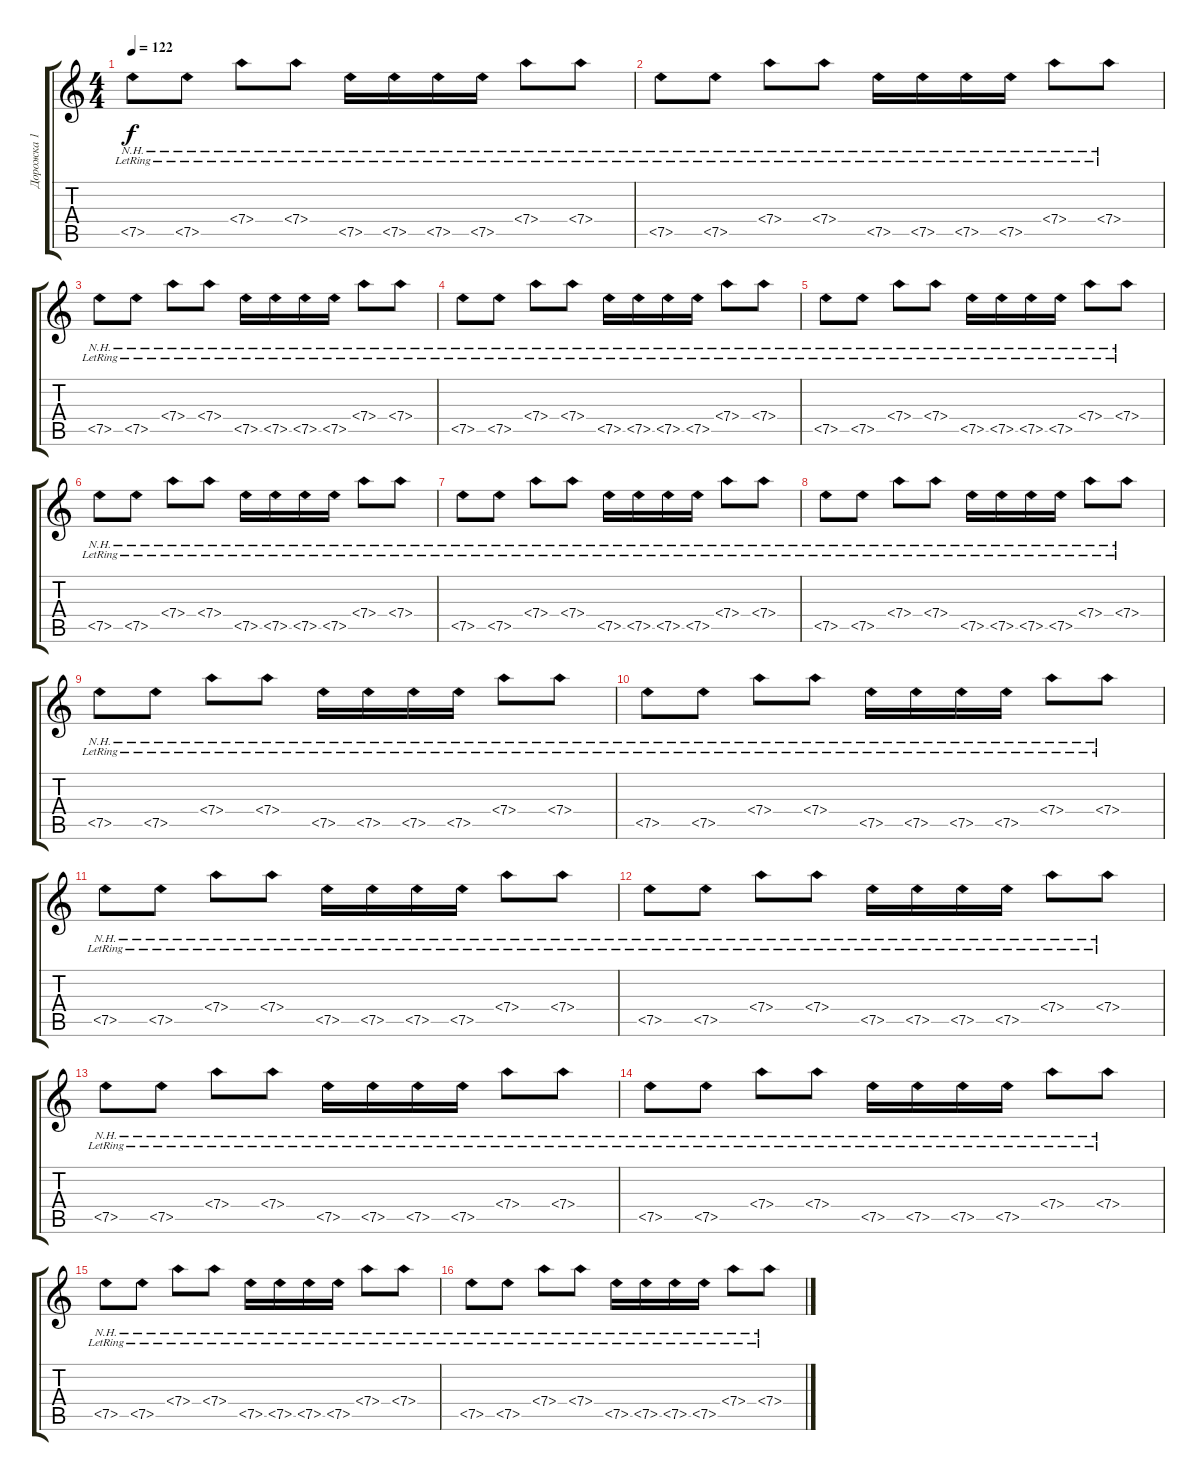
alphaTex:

\track ("Дорожка 1" "Дорожка 1") {instrument acousticguitarsteel}
\staff {score tabs}
\tuning (E4 B3 G3 D3 A2 E2) {hide}
\ts (4 4)
\tempo 122
\clef g2
\ks c
7.5{nh lr}.8{dy f} 7.5{nh lr}.8 7.4{nh lr}.8 7.4{nh lr}.8 7.5{nh lr}.16 7.5{nh lr}.16 7.5{nh lr}.16 7.5{nh lr}.16 7.4{nh lr}.8 7.4{nh lr}.8 |
7.5{nh lr}.8 7.5{nh lr}.8 7.4{nh lr}.8 7.4{nh lr}.8 7.5{nh lr}.16 7.5{nh lr}.16 7.5{nh lr}.16 7.5{nh lr}.16 7.4{nh lr}.8 7.4{nh lr}.8 |
7.5{nh lr}.8 7.5{nh lr}.8 7.4{nh lr}.8 7.4{nh lr}.8 7.5{nh lr}.16 7.5{nh lr}.16 7.5{nh lr}.16 7.5{nh lr}.16 7.4{nh lr}.8 7.4{nh lr}.8 |
7.5{nh lr}.8 7.5{nh lr}.8 7.4{nh lr}.8 7.4{nh lr}.8 7.5{nh lr}.16 7.5{nh lr}.16 7.5{nh lr}.16 7.5{nh lr}.16 7.4{nh lr}.8 7.4{nh lr}.8 |
7.5{nh lr}.8 7.5{nh lr}.8 7.4{nh lr}.8 7.4{nh lr}.8 7.5{nh lr}.16 7.5{nh lr}.16 7.5{nh lr}.16 7.5{nh lr}.16 7.4{nh lr}.8 7.4{nh lr}.8 |
7.5{nh lr}.8 7.5{nh lr}.8 7.4{nh lr}.8 7.4{nh lr}.8 7.5{nh lr}.16 7.5{nh lr}.16 7.5{nh lr}.16 7.5{nh lr}.16 7.4{nh lr}.8 7.4{nh lr}.8 |
7.5{nh lr}.8 7.5{nh lr}.8 7.4{nh lr}.8 7.4{nh lr}.8 7.5{nh lr}.16 7.5{nh lr}.16 7.5{nh lr}.16 7.5{nh lr}.16 7.4{nh lr}.8 7.4{nh lr}.8 |
7.5{nh lr}.8 7.5{nh lr}.8 7.4{nh lr}.8 7.4{nh lr}.8 7.5{nh lr}.16 7.5{nh lr}.16 7.5{nh lr}.16 7.5{nh lr}.16 7.4{nh lr}.8 7.4{nh lr}.8 |
7.5{nh lr}.8 7.5{nh lr}.8 7.4{nh lr}.8 7.4{nh lr}.8 7.5{nh lr}.16 7.5{nh lr}.16 7.5{nh lr}.16 7.5{nh lr}.16 7.4{nh lr}.8 7.4{nh lr}.8 |
7.5{nh lr}.8 7.5{nh lr}.8 7.4{nh lr}.8 7.4{nh lr}.8 7.5{nh lr}.16 7.5{nh lr}.16 7.5{nh lr}.16 7.5{nh lr}.16 7.4{nh lr}.8 7.4{nh lr}.8 |
7.5{nh lr}.8 7.5{nh lr}.8 7.4{nh lr}.8 7.4{nh lr}.8 7.5{nh lr}.16 7.5{nh lr}.16 7.5{nh lr}.16 7.5{nh lr}.16 7.4{nh lr}.8 7.4{nh lr}.8 |
7.5{nh lr}.8 7.5{nh lr}.8 7.4{nh lr}.8 7.4{nh lr}.8 7.5{nh lr}.16 7.5{nh lr}.16 7.5{nh lr}.16 7.5{nh lr}.16 7.4{nh lr}.8 7.4{nh lr}.8 |
7.5{nh lr}.8 7.5{nh lr}.8 7.4{nh lr}.8 7.4{nh lr}.8 7.5{nh lr}.16 7.5{nh lr}.16 7.5{nh lr}.16 7.5{nh lr}.16 7.4{nh lr}.8 7.4{nh lr}.8 |
7.5{nh lr}.8 7.5{nh lr}.8 7.4{nh lr}.8 7.4{nh lr}.8 7.5{nh lr}.16 7.5{nh lr}.16 7.5{nh lr}.16 7.5{nh lr}.16 7.4{nh lr}.8 7.4{nh lr}.8 |
7.5{nh lr}.8 7.5{nh lr}.8 7.4{nh lr}.8 7.4{nh lr}.8 7.5{nh lr}.16 7.5{nh lr}.16 7.5{nh lr}.16 7.5{nh lr}.16 7.4{nh lr}.8 7.4{nh lr}.8 |
7.5{nh lr}.8 7.5{nh lr}.8 7.4{nh lr}.8 7.4{nh lr}.8 7.5{nh lr}.16 7.5{nh lr}.16 7.5{nh lr}.16 7.5{nh lr}.16 7.4{nh lr}.8 7.4{nh lr}.8
